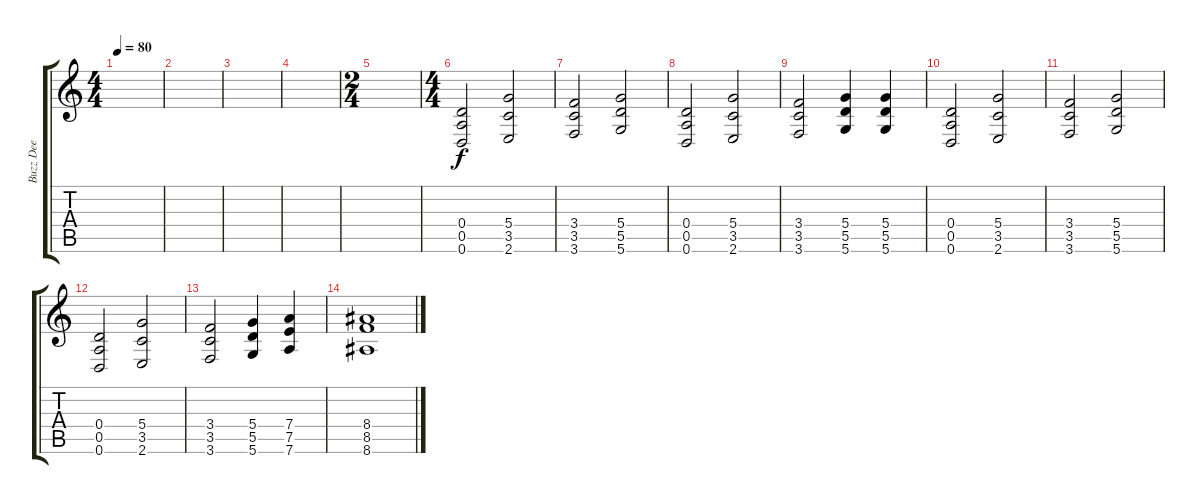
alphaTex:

\track ("Buzz Dee" "Buzz Dee") {instrument distortionguitar}
\staff {score tabs}
\tuning (E4 B3 G3 D3 A2 D2) {hide}
\ts (4 4)
\tempo 80
\clef g2
\ks c
|
|
|
|
\ts (2 4)
|
\ts (4 4)
(0.4 0.5 0.6).2 (5.4 3.5 2.6).2 |
(3.4 3.5 3.6).2 (5.4 5.5 5.6).2 |
(0.4 0.5 0.6).2 (5.4 3.5 2.6).2 |
(3.4 3.5 3.6).2 (5.4 5.5 5.6).4 (5.4 5.5 5.6).4 |
(0.4 0.5 0.6).2 (5.4 3.5 2.6).2 |
(3.4 3.5 3.6).2 (5.4 5.5 5.6).2 |
(0.4 0.5 0.6).2 (5.4 3.5 2.6).2 |
(3.4 3.5 3.6).2 (5.4 5.5 5.6).4 (7.4 7.5 7.6).4 |
(8.4 8.5 8.6).1
